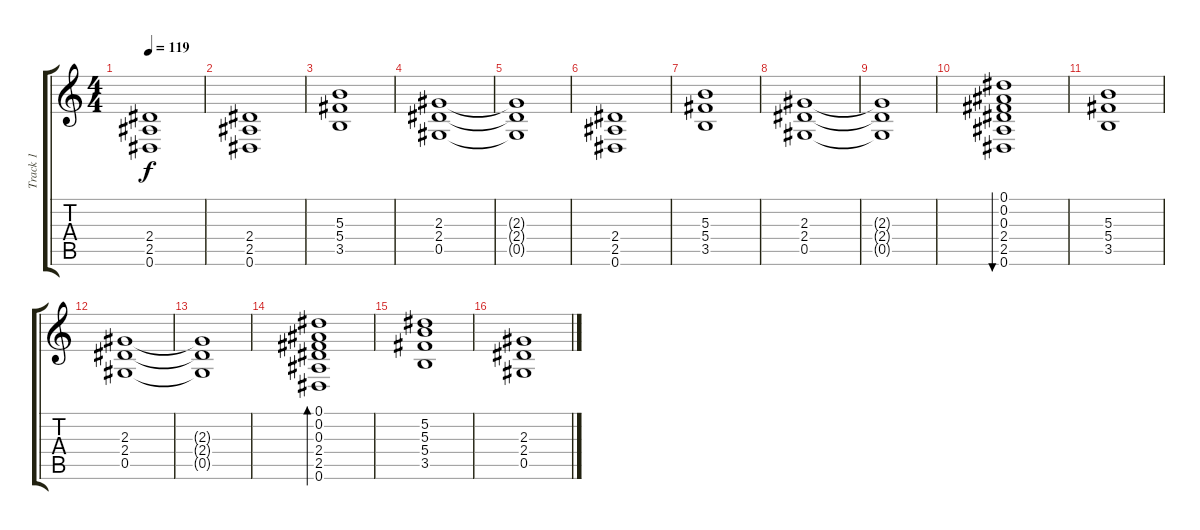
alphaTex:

\track ("Track 1" "Track 1") {instrument overdrivenguitar}
\staff {score tabs}
\tuning (Eb4 Bb3 Gb3 Db3 Ab2 Eb2) {hide}
\ts (4 4)
\tempo 119
\clef g2
\ks c
(2.4{t} 2.5{t} 0.6{t}).1{dy f} |
(2.4 2.5 0.6).1 |
(5.3 5.4 3.5).1 |
(2.3 2.4 0.5).1 |
(2.3{t} 2.4{t} 0.5{t}).1 |
(2.4 2.5 0.6).1 |
(5.3 5.4 3.5).1 |
(2.3 2.4 0.5).1 |
(2.3{t} 2.4{t} 0.5{t}).1 |
(0.1 0.2 0.3 2.4 2.5 0.6).1{bu 240} |
(5.3 5.4 3.5).1 |
(2.3 2.4 0.5).1 |
(2.3{t} 2.4{t} 0.5{t}).1 |
(0.1 0.2 0.3 2.4 2.5 0.6).1{bd 240} |
(5.2 5.3 5.4 3.5).1 |
(2.3 2.4 0.5).1
